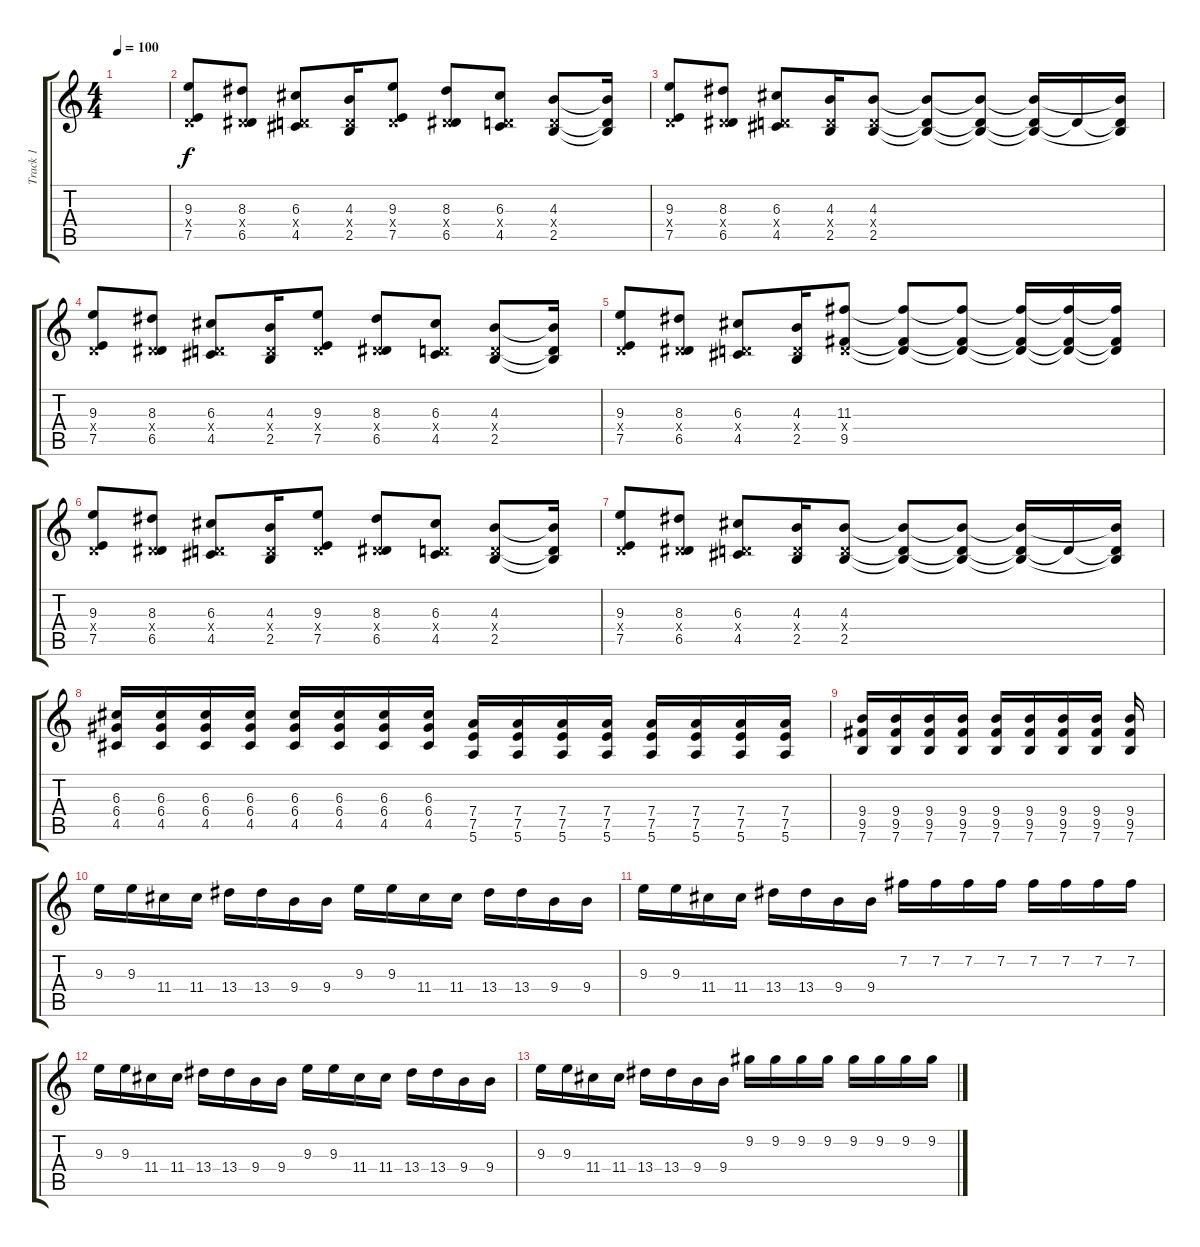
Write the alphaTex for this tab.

\track ("Track 1" "Track 1") {instrument overdrivenguitar}
\staff {score tabs}
\tuning (E4 B3 G3 D3 A2 E2) {hide}
\ts (4 4)
\tempo 100
\clef g2
\ks c
|
(9.3 0.4{x} 7.5).8 (8.3 0.4{x} 6.5).8 (6.3 0.4{x} 4.5).8 (4.3 0.4{x} 2.5).16 (9.3 0.4{x} 7.5).8 (8.3 0.4{x} 6.5).8 (6.3 0.4{x} 4.5).8 (4.3 0.4{x} 2.5).8 (4.3{t} 0.4{t} 2.5{t}).16 |
(9.3 0.4{x} 7.5).8 (8.3 0.4{x} 6.5).8 (6.3 0.4{x} 4.5).8 (4.3 0.4{x} 2.5).16 (4.3 0.4{x} 2.5).8 (4.3{t} 0.4{t} 2.5{t}).8 (4.3{t} 0.4{t} 2.5{t}).8 (4.3{t} 0.4{t} 2.5{t}).16 0.4{t}.16 (4.3{t} 0.4{t} 2.5{t}).16 |
(9.3 0.4{x} 7.5).8 (8.3 0.4{x} 6.5).8 (6.3 0.4{x} 4.5).8 (4.3 0.4{x} 2.5).16 (9.3 0.4{x} 7.5).8 (8.3 0.4{x} 6.5).8 (6.3 0.4{x} 4.5).8 (4.3 0.4{x} 2.5).8 (4.3{t} 0.4{t} 2.5{t}).16 |
(9.3 0.4{x} 7.5).8 (8.3 0.4{x} 6.5).8 (6.3 0.4{x} 4.5).8 (4.3 0.4{x} 2.5).16 (11.3 0.4{x} 9.5).8 (11.3{t} 0.4{t} 9.5{t}).8 (11.3{t} 0.4{t} 9.5{t}).8 (11.3{t} 0.4{t} 9.5{t}).16 (11.3{t} 0.4{t} 9.5{t}).16 (11.3{t} 0.4{t} 9.5{t}).16 |
(9.3 0.4{x} 7.5).8 (8.3 0.4{x} 6.5).8 (6.3 0.4{x} 4.5).8 (4.3 0.4{x} 2.5).16 (9.3 0.4{x} 7.5).8 (8.3 0.4{x} 6.5).8 (6.3 0.4{x} 4.5).8 (4.3 0.4{x} 2.5).8 (4.3{t} 0.4{t} 2.5{t}).16 |
(9.3 0.4{x} 7.5).8 (8.3 0.4{x} 6.5).8 (6.3 0.4{x} 4.5).8 (4.3 0.4{x} 2.5).16 (4.3 0.4{x} 2.5).8 (4.3{t} 0.4{t} 2.5{t}).8 (4.3{t} 0.4{t} 2.5{t}).8 (4.3{t} 0.4{t} 2.5{t}).16 0.4{t}.16 (4.3{t} 0.4{t} 2.5{t}).16 |
(6.3 6.4 4.5).16{instrument electricguitarmuted} (6.3 6.4 4.5).16 (6.3 6.4 4.5).16 (6.3 6.4 4.5).16 (6.3 6.4 4.5).16 (6.3 6.4 4.5).16 (6.3 6.4 4.5).16 (6.3 6.4 4.5).16 (7.4 7.5 5.6).16 (7.4 7.5 5.6).16 (7.4 7.5 5.6).16 (7.4 7.5 5.6).16 (7.4 7.5 5.6).16 (7.4 7.5 5.6).16 (7.4 7.5 5.6).16 (7.4 7.5 5.6).16 |
(9.4 9.5 7.6).16{instrument overdrivenguitar} (9.4 9.5 7.6).16 (9.4 9.5 7.6).16 (9.4 9.5 7.6).16 (9.4 9.5 7.6).16 (9.4 9.5 7.6).16 (9.4 9.5 7.6).16 (9.4 9.5 7.6).16 (9.4 9.5 7.6).16 |
9.3.16 9.3.16 11.4.16 11.4.16 13.4.16 13.4.16 9.4.16 9.4.16 9.3.16 9.3.16 11.4.16 11.4.16 13.4.16 13.4.16 9.4.16 9.4.16 |
9.3.16 9.3.16 11.4.16 11.4.16 13.4.16 13.4.16 9.4.16 9.4.16 7.2.16 7.2.16 7.2.16 7.2.16 7.2.16 7.2.16 7.2.16 7.2.16 |
9.3.16 9.3.16 11.4.16 11.4.16 13.4.16 13.4.16 9.4.16 9.4.16 9.3.16 9.3.16 11.4.16 11.4.16 13.4.16 13.4.16 9.4.16 9.4.16 |
9.3.16 9.3.16 11.4.16 11.4.16 13.4.16 13.4.16 9.4.16 9.4.16 9.2.16 9.2.16 9.2.16 9.2.16 9.2.16 9.2.16 9.2.16 9.2.16
